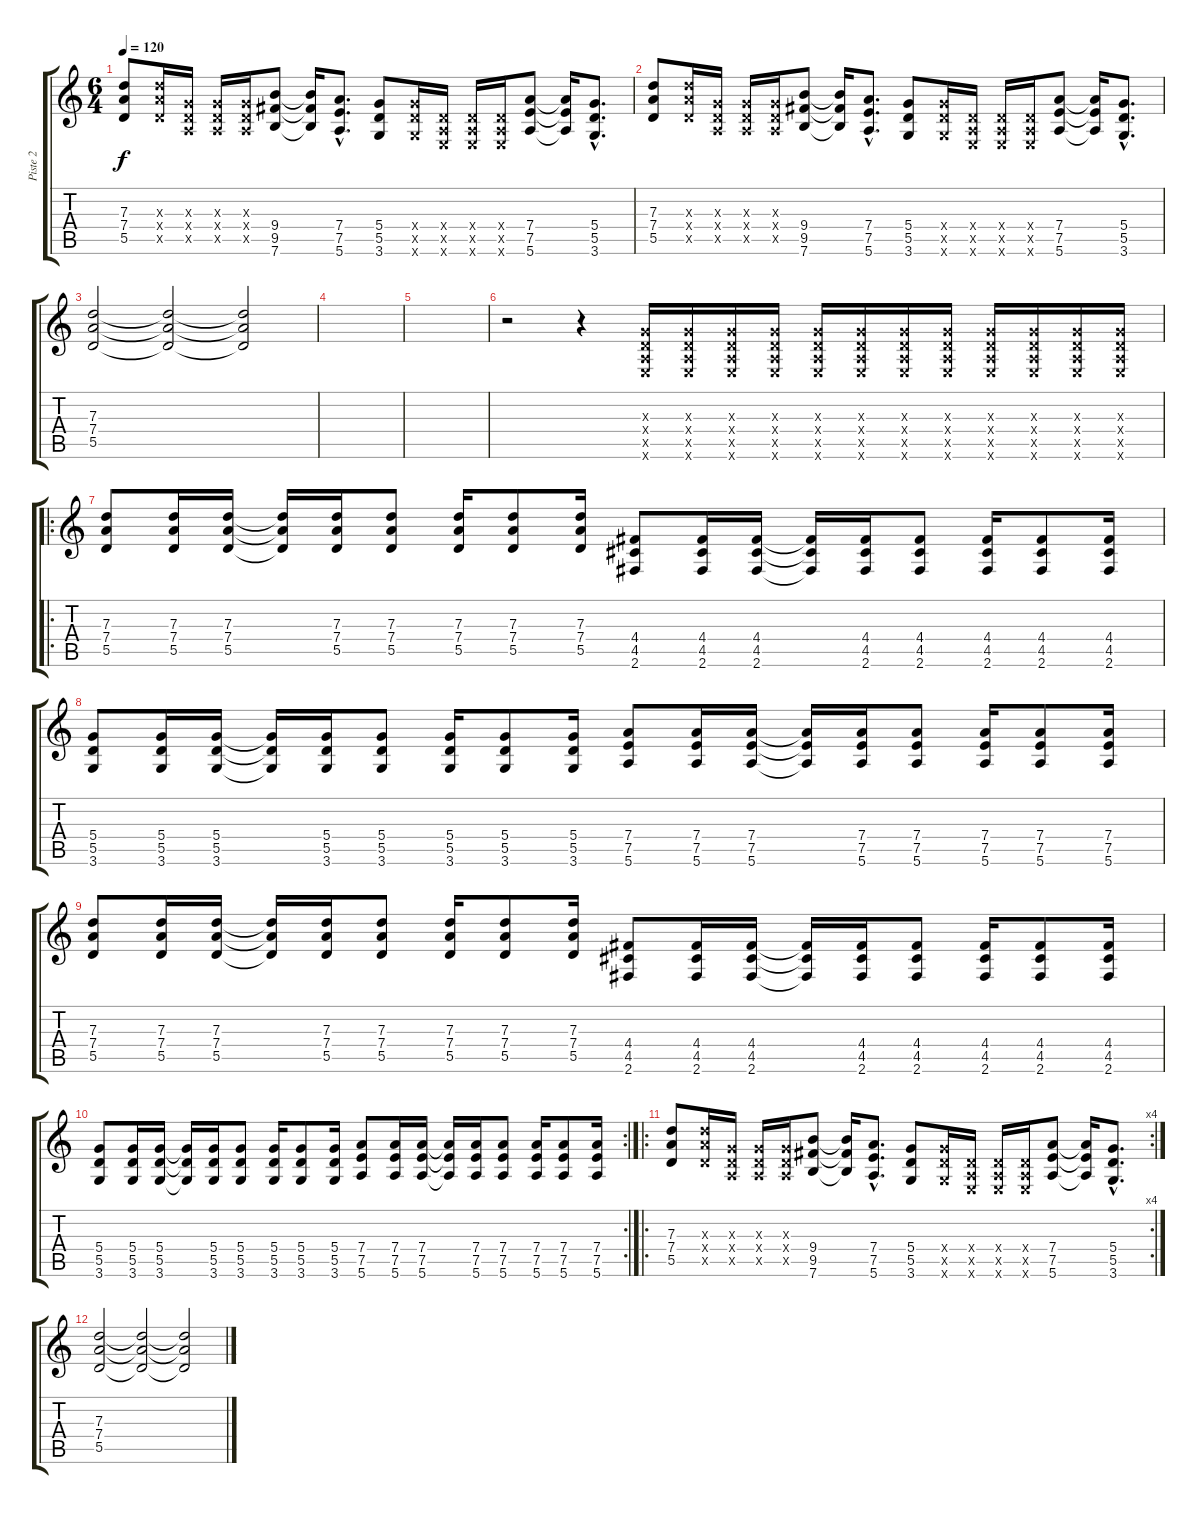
\track ("Piste 2" "Piste 2") {instrument distortionguitar}
\staff {score tabs}
\tuning (E4 B3 G3 D3 A2 E2) {hide}
\ts (6 4)
\tempo 120
\clef g2
\ks c
(7.3 7.4 5.5).8{dy f} (7.3{x} 7.4{x} 5.5{x}).16 (0.3{x} 0.4{x} 0.5{x}).16 (0.3{x} 0.4{x} 0.5{x}).16 (0.3{x} 0.4{x} 0.5{x}).16 (9.4 9.5 7.6).8 (9.4{t} 9.5{t} 7.6{t}).16 (7.4{hac} 7.5{hac} 5.6{hac}).8{d} (5.4 5.5 3.6).8 (5.4{x} 5.5{x} 3.6{x}).16 (0.4{x} 0.5{x} 0.6{x}).16 (0.4{x} 0.5{x} 0.6{x}).16 (0.4{x} 0.5{x} 0.6{x}).16 (7.4 7.5 5.6).8 (7.4{t} 7.5{t} 5.6{t}).16 (5.4{hac} 5.5{hac} 3.6{hac}).8{d} |
(7.3 7.4 5.5).8 (7.3{x} 7.4{x} 5.5{x}).16 (0.3{x} 0.4{x} 0.5{x}).16 (0.3{x} 0.4{x} 0.5{x}).16 (0.3{x} 0.4{x} 0.5{x}).16 (9.4 9.5 7.6).8 (9.4{t} 9.5{t} 7.6{t}).16 (7.4{hac} 7.5{hac} 5.6{hac}).8{d} (5.4 5.5 3.6).8 (5.4{x} 5.5{x} 3.6{x}).16 (0.4{x} 0.5{x} 0.6{x}).16 (0.4{x} 0.5{x} 0.6{x}).16 (0.4{x} 0.5{x} 0.6{x}).16 (7.4 7.5 5.6).8 (7.4{t} 7.5{t} 5.6{t}).16 (5.4{hac} 5.5{hac} 3.6{hac}).8{d} |
(7.3 7.4 5.5).2 (7.3{t} 7.4{t} 5.5{t}).2 (7.3{t} 7.4{t} 5.5{t}).2 |
|
|
r.2 r.4 (0.3{x} 0.4{x} 0.5{x} 0.6{x}).16 (0.3{x} 0.4{x} 0.5{x} 0.6{x}).16 (0.3{x} 0.4{x} 0.5{x} 0.6{x}).16 (0.3{x} 0.4{x} 0.5{x} 0.6{x}).16 (0.3{x} 0.4{x} 0.5{x} 0.6{x}).16 (0.3{x} 0.4{x} 0.5{x} 0.6{x}).16 (0.3{x} 0.4{x} 0.5{x} 0.6{x}).16 (0.3{x} 0.4{x} 0.5{x} 0.6{x}).16 (0.3{x} 0.4{x} 0.5{x} 0.6{x}).16 (0.3{x} 0.4{x} 0.5{x} 0.6{x}).16 (0.3{x} 0.4{x} 0.5{x} 0.6{x}).16 (0.3{x} 0.4{x} 0.5{x} 0.6{x}).16 |
\ro
(7.3 7.4 5.5).8 (7.3 7.4 5.5).16 (7.3 7.4 5.5).16 (7.3{t} 7.4{t} 5.5{t}).16 (7.3 7.4 5.5).16 (7.3 7.4 5.5).8 (7.3 7.4 5.5).16 (7.3 7.4 5.5).8 (7.3 7.4 5.5).16 (4.4 4.5 2.6).8 (4.4 4.5 2.6).16 (4.4 4.5 2.6).16 (4.4{t} 4.5{t} 2.6{t}).16 (4.4 4.5 2.6).16 (4.4 4.5 2.6).8 (4.4 4.5 2.6).16 (4.4 4.5 2.6).8 (4.4 4.5 2.6).16 |
(5.4 5.5 3.6).8 (5.4 5.5 3.6).16 (5.4 5.5 3.6).16 (5.4{t} 5.5{t} 3.6{t}).16 (5.4 5.5 3.6).16 (5.4 5.5 3.6).8 (5.4 5.5 3.6).16 (5.4 5.5 3.6).8 (5.4 5.5 3.6).16 (7.4 7.5 5.6).8 (7.4 7.5 5.6).16 (7.4 7.5 5.6).16 (7.4{t} 7.5{t} 5.6{t}).16 (7.4 7.5 5.6).16 (7.4 7.5 5.6).8 (7.4 7.5 5.6).16 (7.4 7.5 5.6).8 (7.4 7.5 5.6).16 |
(7.3 7.4 5.5).8 (7.3 7.4 5.5).16 (7.3 7.4 5.5).16 (7.3{t} 7.4{t} 5.5{t}).16 (7.3 7.4 5.5).16 (7.3 7.4 5.5).8 (7.3 7.4 5.5).16 (7.3 7.4 5.5).8 (7.3 7.4 5.5).16 (4.4 4.5 2.6).8 (4.4 4.5 2.6).16 (4.4 4.5 2.6).16 (4.4{t} 4.5{t} 2.6{t}).16 (4.4 4.5 2.6).16 (4.4 4.5 2.6).8 (4.4 4.5 2.6).16 (4.4 4.5 2.6).8 (4.4 4.5 2.6).16 |
\rc 2
(5.4 5.5 3.6).8 (5.4 5.5 3.6).16 (5.4 5.5 3.6).16 (5.4{t} 5.5{t} 3.6{t}).16 (5.4 5.5 3.6).16 (5.4 5.5 3.6).8 (5.4 5.5 3.6).16 (5.4 5.5 3.6).8 (5.4 5.5 3.6).16 (7.4 7.5 5.6).8 (7.4 7.5 5.6).16 (7.4 7.5 5.6).16 (7.4{t} 7.5{t} 5.6{t}).16 (7.4 7.5 5.6).16 (7.4 7.5 5.6).8 (7.4 7.5 5.6).16 (7.4 7.5 5.6).8 (7.4 7.5 5.6).16 |
\ro
\rc 4
(7.3 7.4 5.5).8 (7.3{x} 7.4{x} 5.5{x}).16 (0.3{x} 0.4{x} 0.5{x}).16 (0.3{x} 0.4{x} 0.5{x}).16 (0.3{x} 0.4{x} 0.5{x}).16 (9.4 9.5 7.6).8 (9.4{t} 9.5{t} 7.6{t}).16 (7.4{hac} 7.5{hac} 5.6{hac}).8{d} (5.4 5.5 3.6).8 (5.4{x} 5.5{x} 3.6{x}).16 (0.4{x} 0.5{x} 0.6{x}).16 (0.4{x} 0.5{x} 0.6{x}).16 (0.4{x} 0.5{x} 0.6{x}).16 (7.4 7.5 5.6).8 (7.4{t} 7.5{t} 5.6{t}).16 (5.4{hac} 5.5{hac} 3.6{hac}).8{d} |
(7.3 7.4 5.5).2 (7.3{t} 7.4{t} 5.5{t}).2 (7.3{t} 7.4{t} 5.5{t}).2
